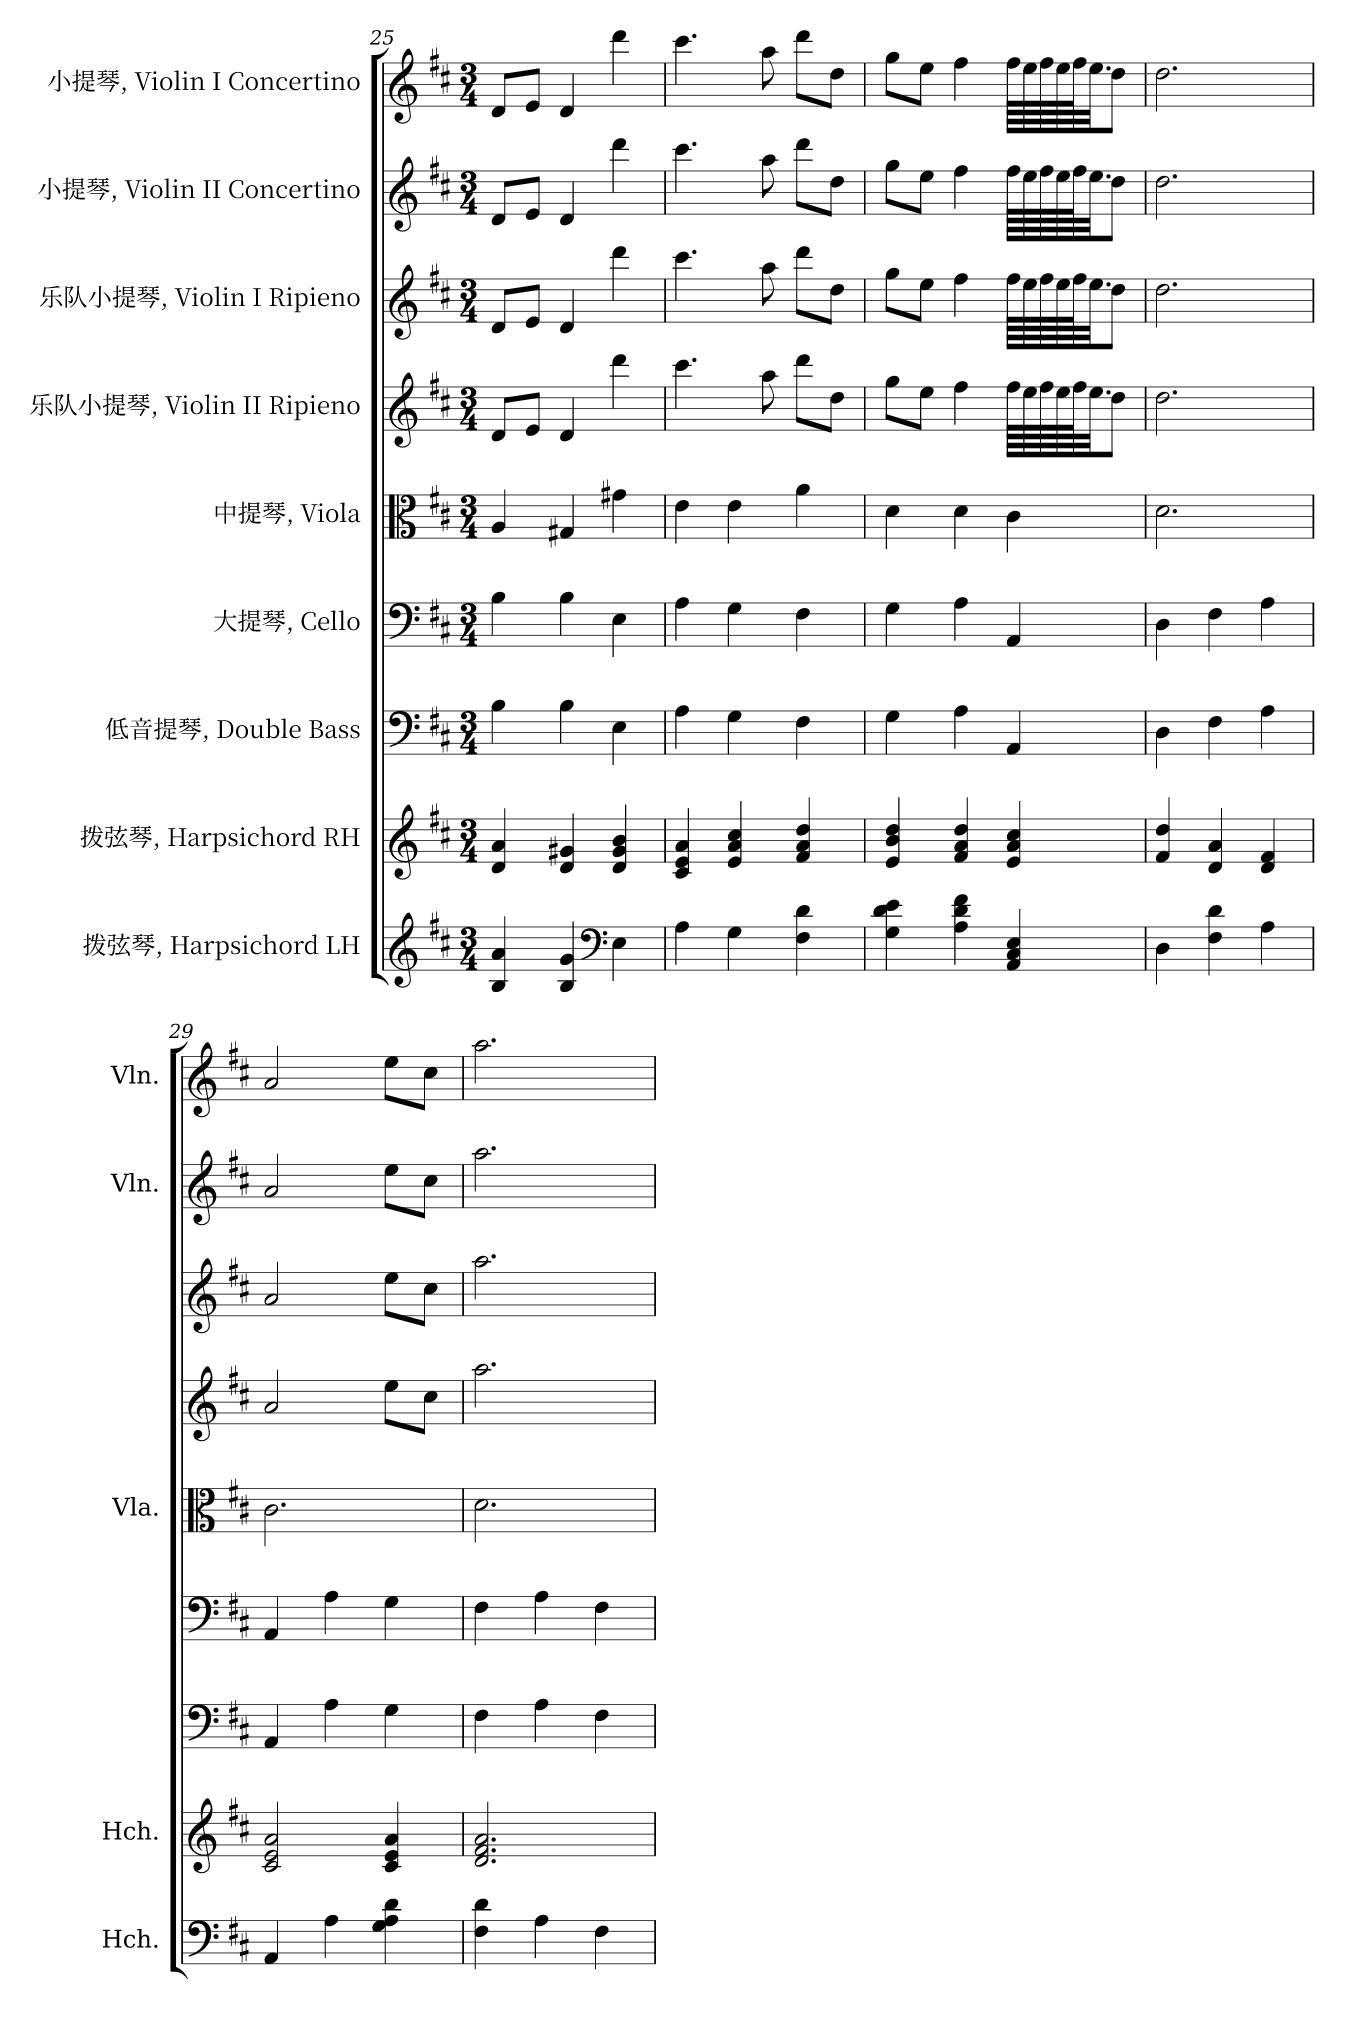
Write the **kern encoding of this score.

**kern	**kern	**kern	**kern	**kern	**kern	**kern	**kern	**kern
*part9	*part8	*part7	*part6	*part5	*part4	*part3	*part2	*part1
*staff9	*staff8	*staff7	*staff6	*staff5	*staff4	*staff3	*staff2	*staff1
*I"拨弦琴, Harpsichord LH	*I"拨弦琴, Harpsichord RH	*I"低音提琴, Double Bass	*I"大提琴, Cello	*I"中提琴, Viola	*I"乐队小提琴, Violin II Ripieno	*I"乐队小提琴, Violin I Ripieno	*I"小提琴, Violin II Concertino	*I"小提琴, Violin I Concertino
*I'Hch.	*I'Hch.	*	*	*I'Vla.	*	*	*I'Vln.	*I'Vln.
*clefG2	*clefG2	*clefF4	*clefF4	*clefC3	*clefG2	*clefG2	*clefG2	*clefG2
*	*	*ITrd7c12	*	*	*	*	*	*
*k[f#c#]	*k[f#c#]	*k[f#c#]	*k[f#c#]	*k[f#c#]	*k[f#c#]	*k[f#c#]	*k[f#c#]	*k[f#c#]
*M3/4	*M3/4	*M3/4	*M3/4	*M3/4	*M3/4	*M3/4	*M3/4	*M3/4
=25	=25	=25	=25	=25	=25	=25	=25	=25
4B/ 4a/	4d/ 4a/	4BB\	4B\	4A/	8d/L	8d/L	8d/L	8d/L
.	.	.	.	.	8e/J	8e/J	8e/J	8e/J
4B/ 4g/	4d/ 4g#X/	4BB\	4B\	4G#X/	4d/	4d/	4d/	4d/
*clefF4	*	*	*	*	*	*	*	*
4E\	4d/ 4g#/ 4b/	4EE\	4E\	4g#X\	4ddd\	4ddd\	4ddd\	4ddd\
=26	=26	=26	=26	=26	=26	=26	=26	=26
4A\	4c#/ 4e/ 4a/	4AA\	4A\	4e\	4.ccc#\	4.ccc#\	4.ccc#\	4.ccc#\
4G\	4e/ 4a/ 4cc#/	4GG\	4G\	4e\	.	.	.	.
.	.	.	.	.	8aa\	8aa\	8aa\	8aa\
4F#\ 4d\	4f#/ 4a/ 4dd/	4FF#\	4F#\	4a\	8ddd\L	8ddd\L	8ddd\L	8ddd\L
.	.	.	.	.	8dd\J	8dd\J	8dd\J	8dd\J
=27	=27	=27	=27	=27	=27	=27	=27	=27
4G\ 4d\ 4e\	4e/ 4b/ 4dd/	4GG\	4G\	4d\	8gg\L	8gg\L	8gg\L	8gg\L
.	.	.	.	.	8ee\J	8ee\J	8ee\J	8ee\J
4A\ 4d\ 4f#\	4f#/ 4a/ 4dd/	4AA\	4A\	4d\	4ff#\	4ff#\	4ff#\	4ff#\
4AA/ 4C#/ 4E/	4e/ 4a/ 4cc#/	4AAA/	4AA/	4c#\	64ff#\LLLL	64ff#\LLLL	64ff#\LLLL	64ff#\LLLL
.	.	.	.	.	64ee\	64ee\	64ee\	64ee\
.	.	.	.	.	64ff#\	64ff#\	64ff#\	64ff#\
.	.	.	.	.	64ee\	64ee\	64ee\	64ee\
.	.	.	.	.	64ff#\J	64ff#\J	64ff#\J	64ff#\J
.	.	.	.	.	32.ee\JJ	32.ee\JJ	32.ee\JJ	32.ee\JJ
.	.	.	.	.	8dd\J	8dd\J	8dd\J	8dd\J
!!LO:PB:g=z
=28	=28	=28	=28	=28	=28	=28	=28	=28
4D\	4f#/ 4dd/	4DD\	4D\	2.d\	2.dd\	2.dd\	2.dd\	2.dd\
4F#\ 4d\	4d/ 4a/	4FF#\	4F#\	.	.	.	.	.
4A\	4d/ 4f#/	4AA\	4A\	.	.	.	.	.
=29	=29	=29	=29	=29	=29	=29	=29	=29
4AA/	2c#/ 2e/ 2a/	4AAA/	4AA/	2.c#\	2a/	2a/	2a/	2a/
4A\	.	4AA\	4A\	.	.	.	.	.
4G\ 4A\ 4d\	4c#/ 4e/ 4a/	4GG\	4G\	.	8ee\L	8ee\L	8ee\L	8ee\L
.	.	.	.	.	8cc#\J	8cc#\J	8cc#\J	8cc#\J
=30	=30	=30	=30	=30	=30	=30	=30	=30
4F#\ 4d\	2.d/ 2.f#/ 2.a/	4FF#\	4F#\	2.d\	2.aa\	2.aa\	2.aa\	2.aa\
4A\	.	4AA\	4A\	.	.	.	.	.
4F#\	.	4FF#\	4F#\	.	.	.	.	.
=	=	=	=	=	=	=	=	=
*-	*-	*-	*-	*-	*-	*-	*-	*-
